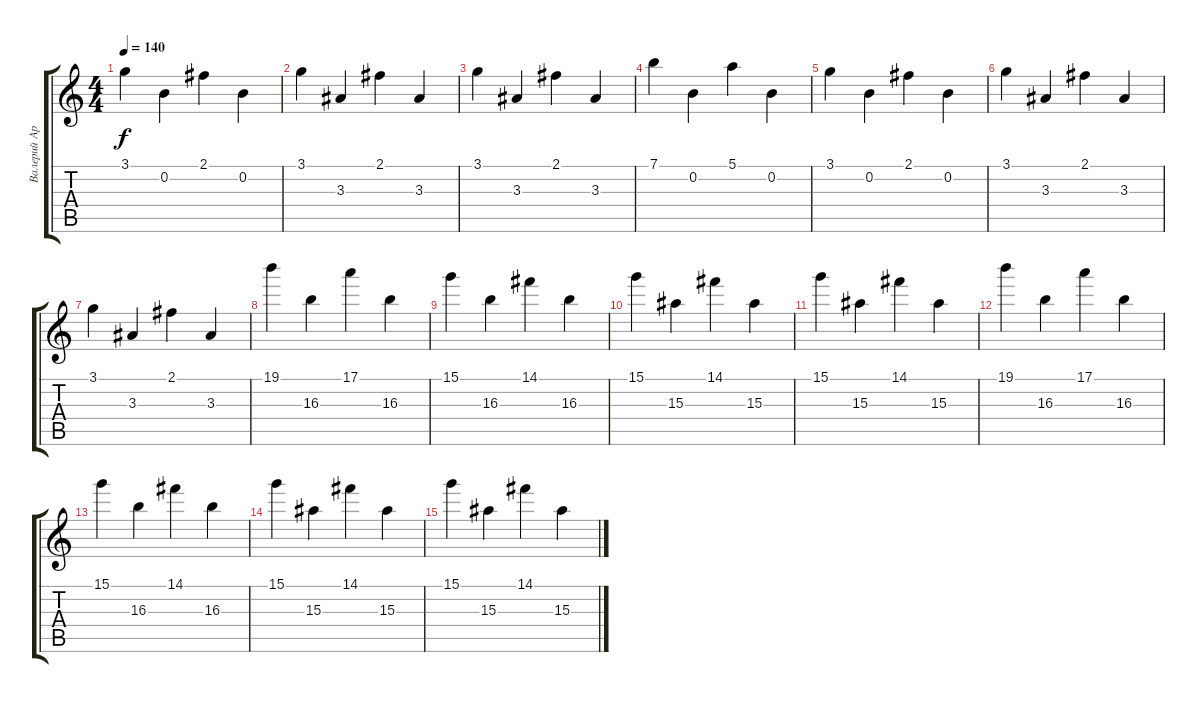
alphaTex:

\track ("Валерий Аркадин (электро-гитара)" "Валерий Ар") {instrument distortionguitar}
\staff {score tabs}
\tuning (E4 B3 G3 D3 A2 E2) {hide}
\ts (4 4)
\tempo 140
\clef g2
\ks c
3.1.4{dy f} 0.2.4 2.1.4 0.2.4 |
3.1.4 3.3.4 2.1.4 3.3.4 |
3.1.4 3.3.4 2.1.4 3.3.4 |
7.1.4 0.2.4 5.1.4 0.2.4 |
3.1.4 0.2.4 2.1.4 0.2.4 |
3.1.4 3.3.4 2.1.4 3.3.4 |
3.1.4 3.3.4 2.1.4 3.3.4 |
19.1.4 16.3.4 17.1.4 16.3.4 |
15.1.4 16.3.4 14.1.4 16.3.4 |
15.1.4 15.3.4 14.1.4 15.3.4 |
15.1.4 15.3.4 14.1.4 15.3.4 |
19.1.4 16.3.4 17.1.4 16.3.4 |
15.1.4 16.3.4 14.1.4 16.3.4 |
15.1.4 15.3.4 14.1.4 15.3.4 |
15.1.4 15.3.4 14.1.4 15.3.4
